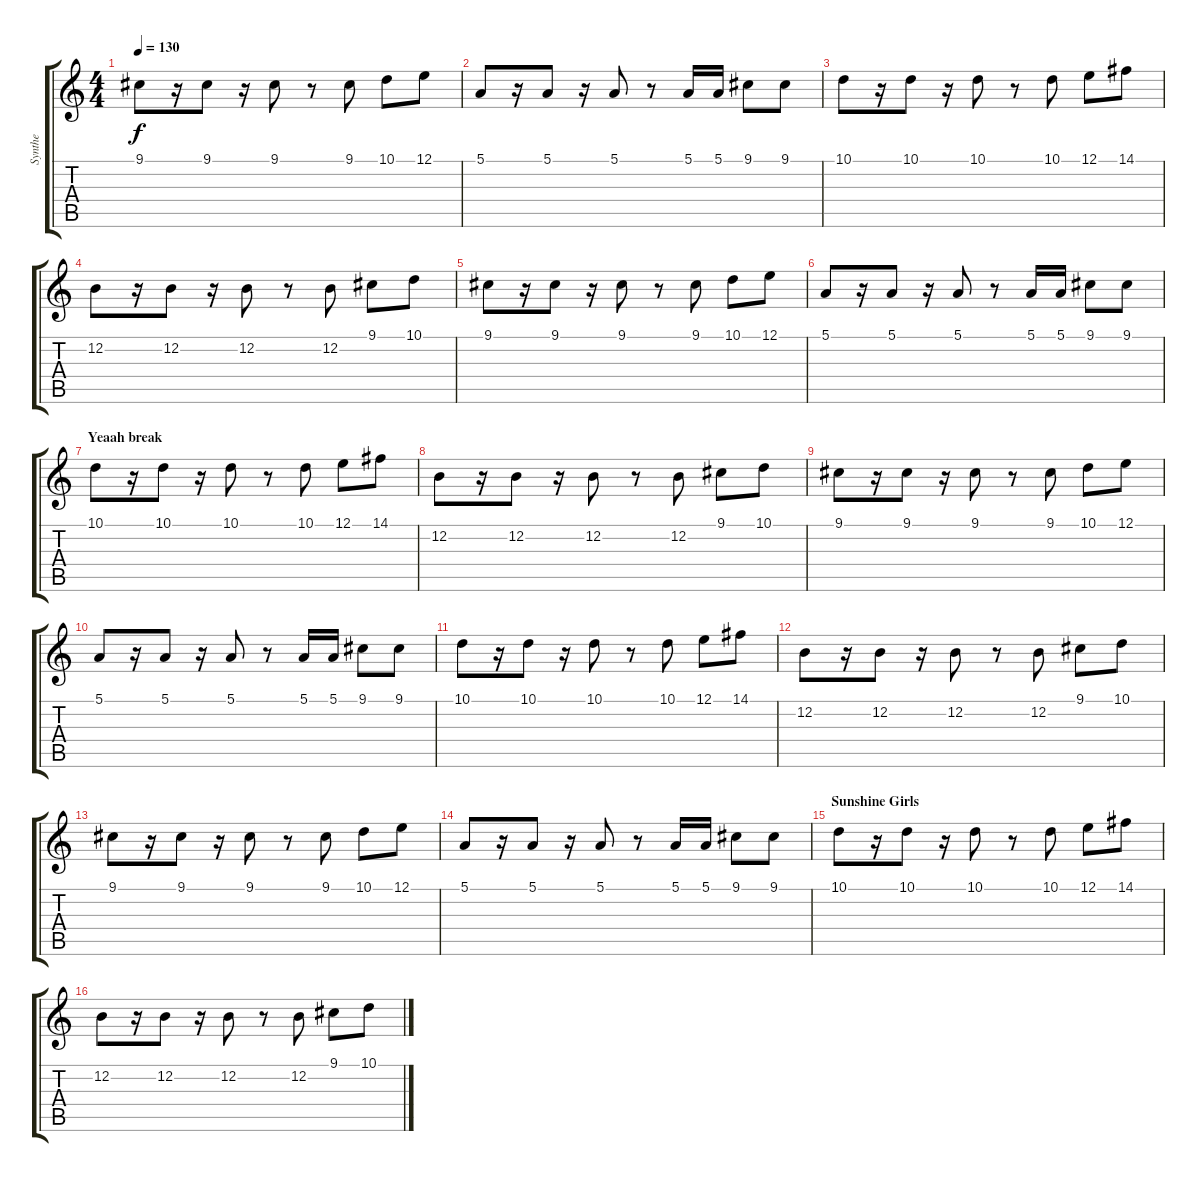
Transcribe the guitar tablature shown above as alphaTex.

\track ("Synthe" "Synthe") {instrument synthbrass1}
\staff {score tabs}
\tuning (E4 B3 G3 D3 A2 E2) {hide}
\ts (4 4)
\tempo 130
\clef g2
\ks c
9.1.8{dy f} r.16 9.1.8 r.16 9.1.8 r.8 9.1.8 10.1.8 12.1.8 |
5.1.8 r.16 5.1.8 r.16 5.1.8 r.8 5.1.16 5.1.16 9.1.8 9.1.8 |
10.1.8 r.16 10.1.8 r.16 10.1.8 r.8 10.1.8 12.1.8 14.1.8 |
12.2.8 r.16 12.2.8 r.16 12.2.8 r.8 12.2.8 9.1.8 10.1.8 |
9.1.8 r.16 9.1.8 r.16 9.1.8 r.8 9.1.8 10.1.8 12.1.8 |
5.1.8 r.16 5.1.8 r.16 5.1.8 r.8 5.1.16 5.1.16 9.1.8 9.1.8 |
\section ("" "Yeaah break")
10.1.8 r.16 10.1.8 r.16 10.1.8 r.8 10.1.8 12.1.8 14.1.8 |
12.2.8 r.16 12.2.8 r.16 12.2.8 r.8 12.2.8 9.1.8 10.1.8 |
9.1.8 r.16 9.1.8 r.16 9.1.8 r.8 9.1.8 10.1.8 12.1.8 |
5.1.8 r.16 5.1.8 r.16 5.1.8 r.8 5.1.16 5.1.16 9.1.8 9.1.8 |
10.1.8 r.16 10.1.8 r.16 10.1.8 r.8 10.1.8 12.1.8 14.1.8 |
12.2.8 r.16 12.2.8 r.16 12.2.8 r.8 12.2.8 9.1.8 10.1.8 |
9.1.8 r.16 9.1.8 r.16 9.1.8 r.8 9.1.8 10.1.8 12.1.8 |
5.1.8 r.16 5.1.8 r.16 5.1.8 r.8 5.1.16 5.1.16 9.1.8 9.1.8 |
\section ("" "Sunshine Girls")
10.1.8 r.16 10.1.8 r.16 10.1.8 r.8 10.1.8 12.1.8 14.1.8 |
12.2.8 r.16 12.2.8 r.16 12.2.8 r.8 12.2.8 9.1.8 10.1.8
